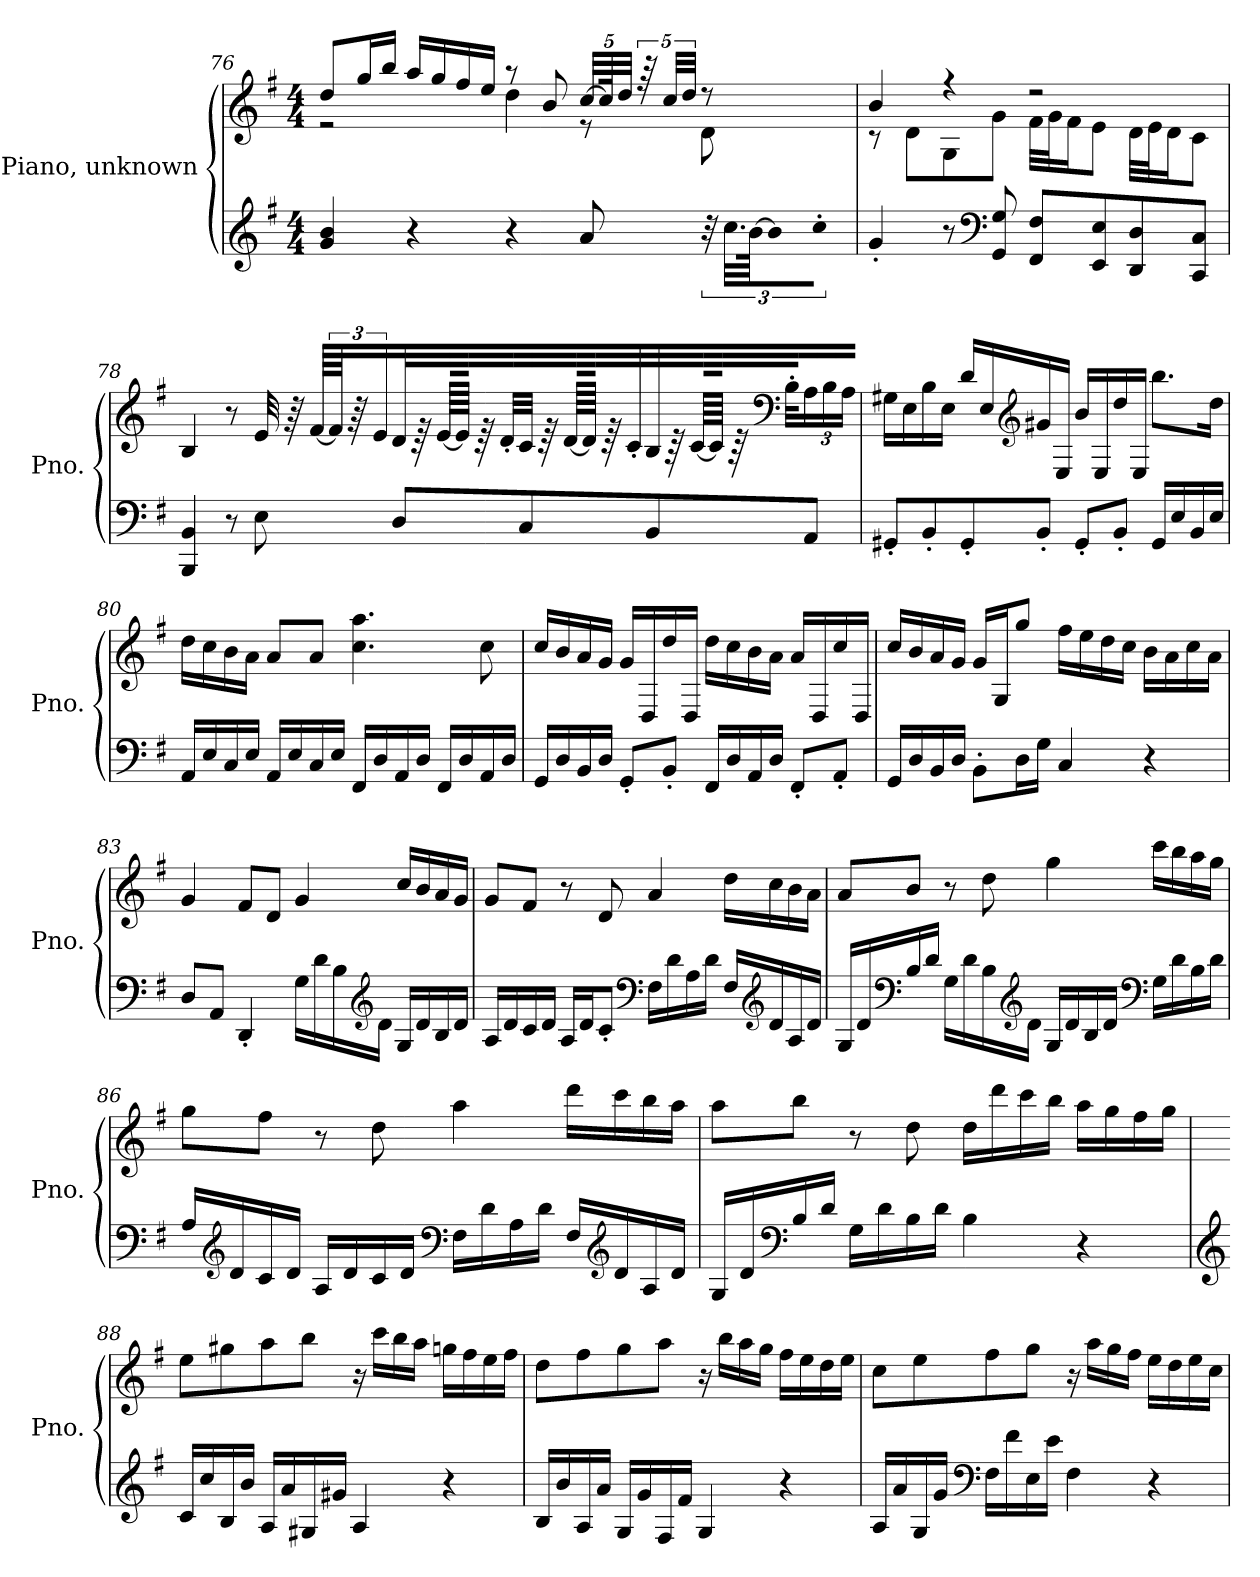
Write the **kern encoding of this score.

**kern	**kern
*part1	*part1
*staff2	*staff1
*I"Piano, unknown	*
*I'Pno.	*
!!LO:LB:g=z
*clefG2	*clefG2
*k[f#]	*k[f#]
*M4/4	*M4/4
=76	=76
*	*^
4g/ 4b/	8dd/L	2r
.	16gg/L	.
.	16bb/JJ	.
4r	16aa/LL	.
.	16gg/	.
.	16ff#/	.
.	16ee/JJ	.
4r	8r	4dd\
.	8b/	.
8a/	[40cc/LLL	8r
.	80cc/K]	.
.	40dd/JJJ	.
.	80r	.
.	40cc/LLL	.
.	40dd/JJJ	.
48r	8r	8d\
48.cc\LLL	.	.
[96b\K	.	.
32b\]	.	.
32cc'\JJJ	.	.
=77	=77	=77
4g'/	4b/	8r
.	.	8d\L
8r	4r	8G\
*clefF4	*	*
8GG/ 8G/	.	8g\J
8FF#/ 8F#/L	2r	32f#\LLL
.	.	32g\J
.	.	16f#\J
8EE/ 8E/	.	8e\J
8DD/ 8D/	.	32d\LLL
.	.	32e\J
.	.	16d\J
8CC/ 8C/J	.	8c\J
*	*v	*v
!!LO:LB:g=z
=78	=78
4BBB/ 4BB/	4B/
8r	8r
8E\	32e/
.	64r
.	[64f#/LLLL
.	96f#/JJJJ]
.	96r
.	24e/
8D/L	32d/
.	64r
.	[64e/LLLL
.	64e/JJJJ]
.	64r
.	32d'/LLL
8C/	32c/JJJ
.	64r
.	[64d/LLLL
.	64d/JJJJ]
.	64r
.	32c'/
8BB/	32B/
.	64r
.	[64c/LLLL
.	64c/JJJJ]
.	64r
*	*clefF4
.	32B'\KLL
*	*Xbrackettup
8AA/J	24A\
.	24B\
.	24A\JJ
!!LO:LB:g=z
=79	=79
8GG#X'/L	16G#X\LL
.	16E\
8BB'/	16B\
.	16E\JJ
8GG#'/	16d/LL
.	16E/
*	*clefG2
8BB'/J	16g#X/
.	16E/JJ
8GG#'/L	16b/LL
.	16E/
8BB'/J	16dd/
.	16E/JJ
16GG#/LL	8.bb\L
16E/	.
16BB/	.
16E/JJ	16dd\Jk
=80	=80
16AA/LL	16dd\LL
16E/	16cc\
16C/	16b\
16E/JJ	16a\JJ
16AA/LL	8a/L
16E/	.
16C/	8a/J
16E/JJ	.
16FF#/LL	4.cc\ 4.aa\
16D/	.
16AA/	.
16D/JJ	.
16FF#/LL	.
16D/	.
16AA/	8cc\
16D/JJ	.
!!LO:PB:g=z
=81	=81
16GG/LL	16cc/LL
16D/	16b/
16BB/	16a/
16D/JJ	16g/JJ
8GG'/L	16g/LL
.	16D/
8BB'/J	16dd/
.	16D/JJ
16FF#/LL	16dd\LL
16D/	16cc\
16AA/	16b\
16D/JJ	16a\JJ
8FF#'/L	16a/LL
.	16D/
8AA'/J	16cc/
.	16D/JJ
=82	=82
16GG/LL	16cc/LL
16D/	16b/
16BB/	16a/
16D/JJ	16g/JJ
8BB'\L	16g/LL
.	16G/J
16D\L	8gg/J
16G\JJ	.
4C/	16ff#\LL
.	16ee\
.	16dd\
.	16cc\JJ
4r	16b\LL
.	16a\
.	16cc\
.	16a\JJ
=83	=83
8D/L	4g/
8AA/J	.
4DD'/	8f#/L
.	8d/J
16G\LL	4g/
16d\	.
16B\	.
*clefG2	*
16d\JJ	.
16G/LL	16cc/LL
16d/	16b/
16B/	16a/
16d/JJ	16g/JJ
!!LO:LB:g=z
=84	=84
16A/LL	8g/L
16d/	.
16c/	8f#/J
16d/JJ	.
16A/LL	8r
16d/J	.
8c'/J	8d/
*clefF4	*
16F#\LL	4a/
16d\	.
16A\	.
16d\JJ	.
16F#/LL	16dd\LL
*clefG2	*
16d/	16cc\
16A/	16b\
16d/JJ	16a\JJ
=85	=85
16G/LL	8a/L
16d/	.
*clefF4	*
16B/	8b/J
16d/JJ	.
16G\LL	8r
16d\	.
16B\	8dd\
*clefG2	*
16d\JJ	.
16G/LL	4gg\
16d/	.
16B/	.
16d/JJ	.
*clefF4	*
16G\LL	16ccc\LL
16d\	16bb\
16B\	16aa\
16d\JJ	16gg\JJ
!!LO:LB:g=z
=86	=86
16A/LL	8gg\L
*clefG2	*
16d/	.
16c/	8ff#\J
16d/JJ	.
16A/LL	8r
16d/	.
16c/	8dd\
16d/JJ	.
*clefF4	*
16F#\LL	4aa\
16d\	.
16A\	.
16d\JJ	.
16F#/LL	16ddd\LL
*clefG2	*
16d/	16ccc\
16A/	16bb\
16d/JJ	16aa\JJ
=87	=87
16G/LL	8aa\L
16d/	.
*clefF4	*
16B/	8bb\J
16d/JJ	.
16G\LL	8r
16d\	.
16B\	8dd\
16d\JJ	.
4B\	16dd\LL
.	16ddd\
.	16ccc\
.	16bb\JJ
4r	16aa\LL
.	16gg\
.	16ff#\
.	16gg\JJ
!!LO:LB:g=z
=88	=88
*clefG2	*
16c/LL	8ee\L
16cc/	.
16B/	8gg#X\
16b/JJ	.
16A/LL	8aa\
16a/	.
16G#X/	8bb\J
16g#X/JJ	.
4A/	16r
.	16ccc\LL
.	16bb\
.	16aa\JJ
4r	16ggn\LL
.	16ff#\
.	16ee\
.	16ff#\JJ
=89	=89
16B/LL	8dd\L
16b/	.
16A/	8ff#\
16a/JJ	.
16G/LL	8gg\
16g/	.
16F#/	8aa\J
16f#/JJ	.
4G/	16r
.	16bb\LL
.	16aa\
.	16gg\JJ
4r	16ff#\LL
.	16ee\
.	16dd\
.	16ee\JJ
!!LO:LB:g=z
=90	=90
16A/LL	8cc\L
16a/	.
16G/	8ee\
16g/JJ	.
*clefF4	*
16F#\LL	8ff#\
16f#\	.
16E\	8gg\J
16e\JJ	.
4F#\	16r
.	16aa\LL
.	16gg\
.	16ff#\JJ
4r	16ee\LL
.	16dd\
.	16ee\
.	16cc\JJ
=	=
*-	*-
